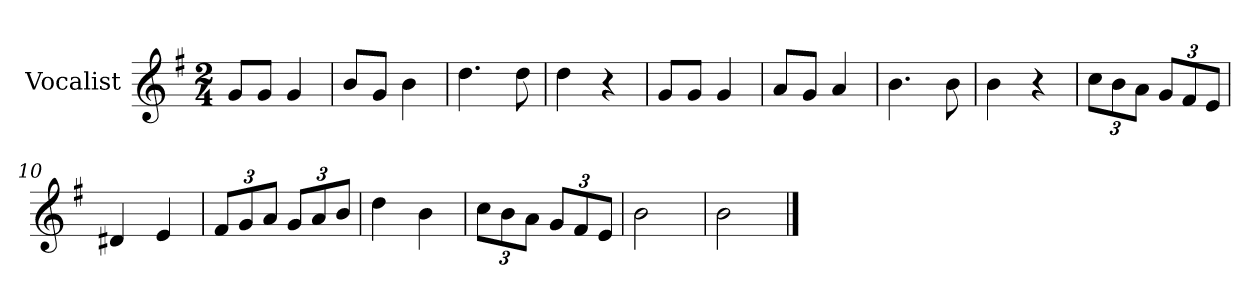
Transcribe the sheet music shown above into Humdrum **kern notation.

**kern
*part1
*staff1
*I"Vocalist
*k[f#]
*G:
*M2/4
=1
8gL
8gJ
4g
=2
8bL
8gJ
4b
=3
4.dd
8dd
=4
4dd
4r
=5
8gL
8gJ
4g
=6
8aL
8gJ
4a
=7
4.b
8b
=8
4b
4r
=9
12ccL
12b
12aJ
12gL
12f#
12eJ
=10
4d#X
4e
=11
12f#L
12g
12aJ
12gL
12a
12bJ
=12
4dd
4b
=13
12ccL
12b
12aJ
12gL
12f#
12eJ
=14
2b
=15
2b
==
*-
